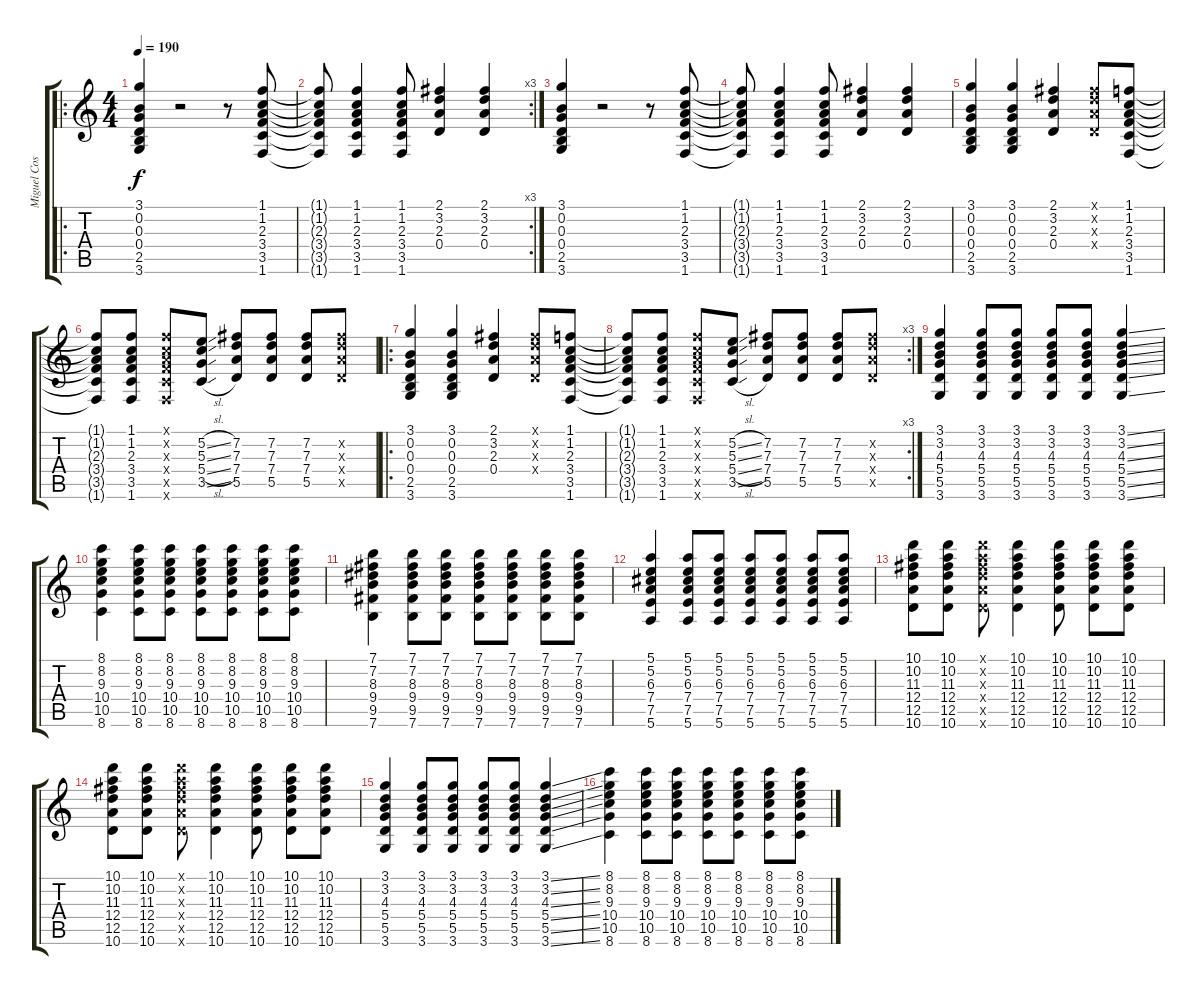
\track ("Miguel Costas - Guitarra" "Miguel Cos") {instrument electricguitarclean}
\staff {score tabs}
\tuning (E4 B3 G3 D3 A2 E2) {hide}
\ro
\ts (4 4)
\tempo 190
\clef g2
\ks c
(3.1 0.2 0.3 0.4 2.5 3.6).4{dy f} r.2 r.8 (1.1 1.2 2.3 3.4 3.5 1.6).8 |
\rc 3
(1.1{t} 1.2{t} 2.3{t} 3.4{t} 3.5{t} 1.6{t}).8 (1.1 1.2 2.3 3.4 3.5 1.6).4 (1.1 1.2 2.3 3.4 3.5 1.6).8 (2.1 3.2 2.3 0.4).4 (2.1 3.2 2.3 0.4).4 |
(3.1 0.2 0.3 0.4 2.5 3.6).4 r.2 r.8 (1.1 1.2 2.3 3.4 3.5 1.6).8 |
(1.1{t} 1.2{t} 2.3{t} 3.4{t} 3.5{t} 1.6{t}).8 (1.1 1.2 2.3 3.4 3.5 1.6).4 (1.1 1.2 2.3 3.4 3.5 1.6).8 (2.1 3.2 2.3 0.4).4 (2.1 3.2 2.3 0.4).4 |
(3.1 0.2 0.3 0.4 2.5 3.6).4 (3.1 0.2 0.3 0.4 2.5 3.6).4 (2.1 3.2 2.3 0.4).4 (2.1{x} 3.2{x} 2.3{x} 0.4{x}).8 (1.1 1.2 2.3 3.4 3.5 1.6).8 |
(1.1{t} 1.2{t} 2.3{t} 3.4{t} 3.5{t} 1.6{t}).8 (1.1 1.2 2.3 3.4 3.5 1.6).8 (1.1{x} 1.2{x} 2.3{x} 3.4{x} 3.5{x} 1.6{x}).8 (5.2{sl} 5.3{sl} 5.4{sl} 3.5{sl}).8 (7.2 7.3 7.4 5.5).8 (7.2 7.3 7.4 5.5).8 (7.2 7.3 7.4 5.5).8 (7.2{x} 7.3{x} 7.4{x} 5.5{x}).8 |
\ro
(3.1 0.2 0.3 0.4 2.5 3.6).4 (3.1 0.2 0.3 0.4 2.5 3.6).4 (2.1 3.2 2.3 0.4).4 (2.1{x} 3.2{x} 2.3{x} 0.4{x}).8 (1.1 1.2 2.3 3.4 3.5 1.6).8 |
\rc 3
(1.1{t} 1.2{t} 2.3{t} 3.4{t} 3.5{t} 1.6{t}).8 (1.1 1.2 2.3 3.4 3.5 1.6).8 (1.1{x} 1.2{x} 2.3{x} 3.4{x} 3.5{x} 1.6{x}).8 (5.2{sl} 5.3{sl} 5.4{sl} 3.5{sl}).8 (7.2 7.3 7.4 5.5).8 (7.2 7.3 7.4 5.5).8 (7.2 7.3 7.4 5.5).8 (7.2{x} 7.3{x} 7.4{x} 5.5{x}).8 |
(3.1 3.2 4.3 5.4 5.5 3.6).4 (3.1 3.2 4.3 5.4 5.5 3.6).8 (3.1 3.2 4.3 5.4 5.5 3.6).8 (3.1 3.2 4.3 5.4 5.5 3.6).8 (3.1 3.2 4.3 5.4 5.5 3.6).8 (3.1{ss} 3.2{ss} 4.3{ss} 5.4{ss} 5.5{ss} 3.6{ss}).4 |
(8.1 8.2 9.3 10.4 10.5 8.6).4 (8.1 8.2 9.3 10.4 10.5 8.6).8 (8.1 8.2 9.3 10.4 10.5 8.6).8 (8.1 8.2 9.3 10.4 10.5 8.6).8 (8.1 8.2 9.3 10.4 10.5 8.6).8 (8.1 8.2 9.3 10.4 10.5 8.6).8 (8.1 8.2 9.3 10.4 10.5 8.6).8 |
(7.1 7.2 8.3 9.4 9.5 7.6).4 (7.1 7.2 8.3 9.4 9.5 7.6).8 (7.1 7.2 8.3 9.4 9.5 7.6).8 (7.1 7.2 8.3 9.4 9.5 7.6).8 (7.1 7.2 8.3 9.4 9.5 7.6).8 (7.1 7.2 8.3 9.4 9.5 7.6).8 (7.1 7.2 8.3 9.4 9.5 7.6).8 |
(5.1 5.2 6.3 7.4 7.5 5.6).4 (5.1 5.2 6.3 7.4 7.5 5.6).8 (5.1 5.2 6.3 7.4 7.5 5.6).8 (5.1 5.2 6.3 7.4 7.5 5.6).8 (5.1 5.2 6.3 7.4 7.5 5.6).8 (5.1 5.2 6.3 7.4 7.5 5.6).8 (5.1 5.2 6.3 7.4 7.5 5.6).8 |
(10.1 10.2 11.3 12.4 12.5 10.6).8 (10.1 10.2 11.3 12.4 12.5 10.6).8 (10.1{x} 10.2{x} 11.3{x} 12.4{x} 12.5{x} 10.6{x}).8 (10.1 10.2 11.3 12.4 12.5 10.6).4 (10.1 10.2 11.3 12.4 12.5 10.6).8 (10.1 10.2 11.3 12.4 12.5 10.6).8 (10.1 10.2 11.3 12.4 12.5 10.6).8 |
(10.1 10.2 11.3 12.4 12.5 10.6).8 (10.1 10.2 11.3 12.4 12.5 10.6).8 (10.1{x} 10.2{x} 11.3{x} 12.4{x} 12.5{x} 10.6{x}).8 (10.1 10.2 11.3 12.4 12.5 10.6).4 (10.1 10.2 11.3 12.4 12.5 10.6).8 (10.1 10.2 11.3 12.4 12.5 10.6).8 (10.1 10.2 11.3 12.4 12.5 10.6).8 |
(3.1 3.2 4.3 5.4 5.5 3.6).4 (3.1 3.2 4.3 5.4 5.5 3.6).8 (3.1 3.2 4.3 5.4 5.5 3.6).8 (3.1 3.2 4.3 5.4 5.5 3.6).8 (3.1 3.2 4.3 5.4 5.5 3.6).8 (3.1{ss} 3.2{ss} 4.3{ss} 5.4{ss} 5.5{ss} 3.6{ss}).4 |
(8.1 8.2 9.3 10.4 10.5 8.6).4 (8.1 8.2 9.3 10.4 10.5 8.6).8 (8.1 8.2 9.3 10.4 10.5 8.6).8 (8.1 8.2 9.3 10.4 10.5 8.6).8 (8.1 8.2 9.3 10.4 10.5 8.6).8 (8.1 8.2 9.3 10.4 10.5 8.6).8 (8.1 8.2 9.3 10.4 10.5 8.6).8
